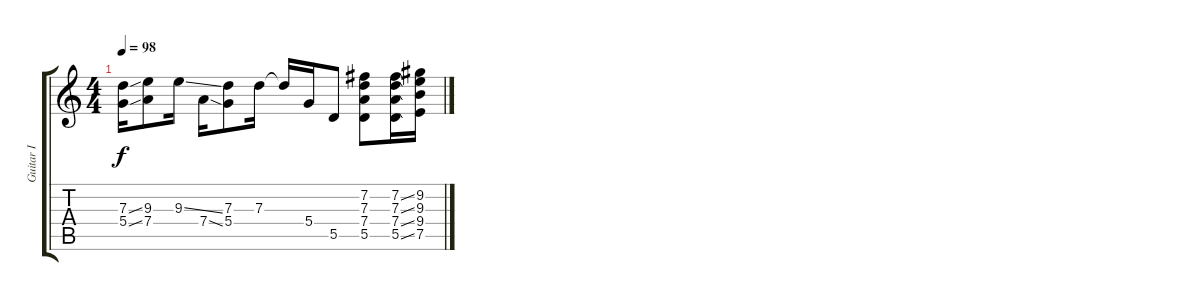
\track ("Guitar I" "Guitar I") {instrument overdrivenguitar}
\staff {score tabs}
\tuning (E4 B3 G3 D3 A2 E2) {hide}
\ts (4 4)
\tempo 98
\clef g2
\ks c
(7.3{ss} 5.4{ss}).16{dy f} (9.3 7.4).8 9.3{ss}.16 7.4{ss}.16 (7.3 5.4).8 7.3.16 7.3{t}.16 5.4.16 5.5.8 (7.2 7.3 7.4 5.5).8 (7.2{ss} 7.3{ss} 7.4{ss} 5.5{ss}).16 (9.2 9.3 9.4 7.5).16
